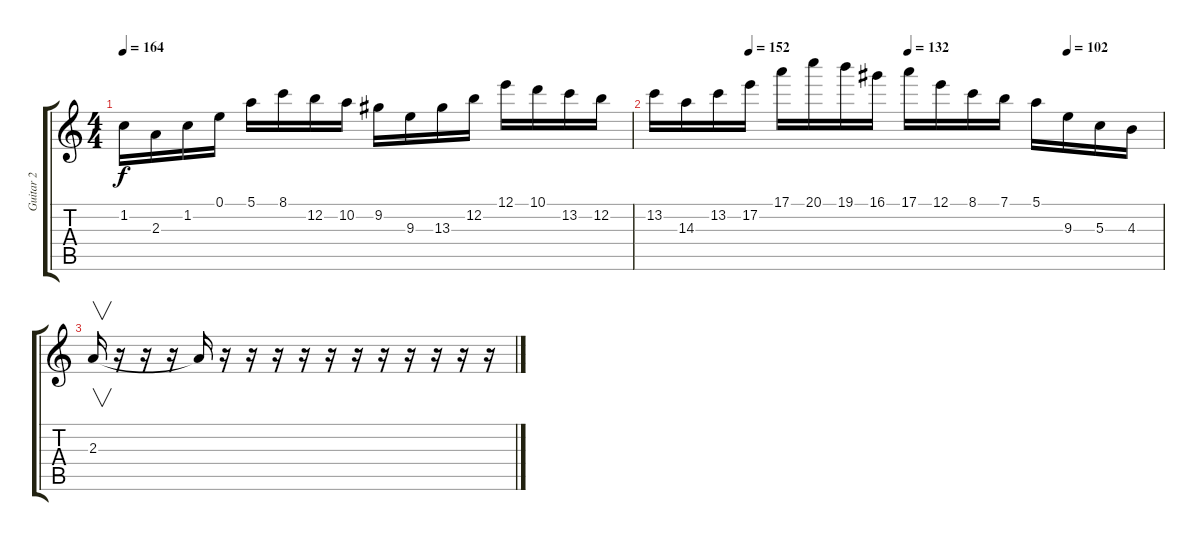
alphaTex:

\track ("Guitar 2" "Guitar 2") {instrument acousticguitarsteel}
\staff {score tabs}
\tuning (E4 B3 G3 D3 A2 E2) {hide}
\ts (4 4)
\tempo 164
\clef g2
\ks c
1.2.16{dy f} 2.3.16 1.2.16 0.1.16 5.1.16 8.1.16 12.2.16 10.2.16 9.2.16 9.3.16 13.3.16 12.2.16 12.1.16 10.1.16 13.2.16 12.2.16 |
\tempo (152 0.1875)
\tempo (132 0.5)
\tempo (102 0.8125)
13.2.16 14.3.16 13.2.16 17.2.16 17.1.16 20.1.16 19.1.16 16.1.16 17.1.16 12.1.16 8.1.16 7.1.16 5.1.16 9.3.16 5.3.16 4.3.16 |
2.3.16{v} r.16 r.16 r.16 2.3{t}.16 r.16 r.16 r.16 r.16 r.16 r.16 r.16 r.16 r.16 r.16 r.16
